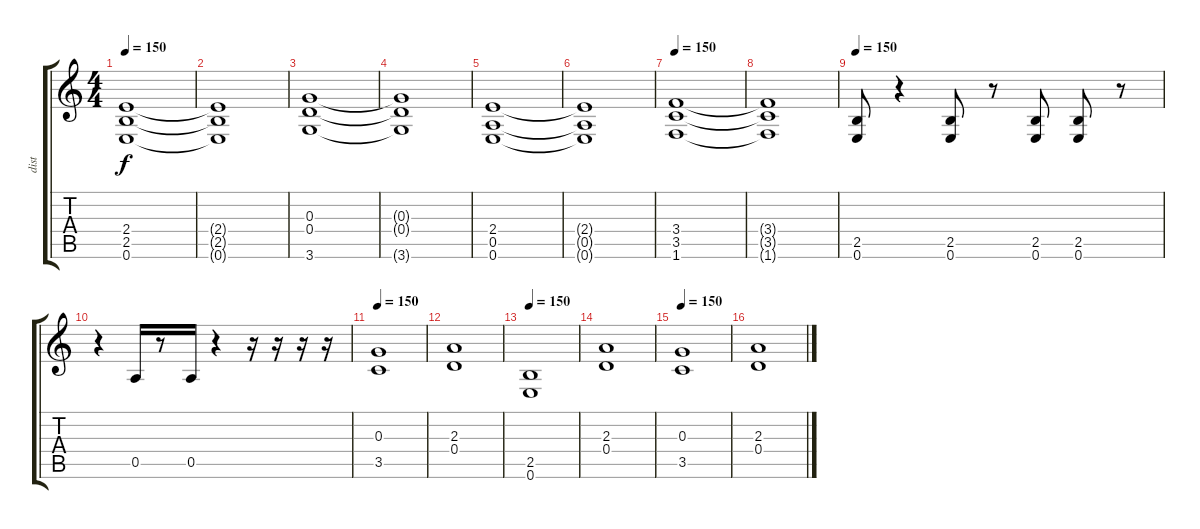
\track ("dist" "dist") {instrument distortionguitar}
\staff {score tabs}
\tuning (E4 B3 G3 D3 A2 E2) {hide}
\ts (4 4)
\tempo 150
\clef g2
\ks c
(2.4 2.5 0.6).1{dy f} |
(2.4{t} 2.5{t} 0.6{t}).1 |
(0.3 0.4 3.6).1 |
(0.3{t} 0.4{t} 3.6{t}).1 |
(2.4 0.5 0.6).1 |
(2.4{t} 0.5{t} 0.6{t}).1 |
\tempo 150
(3.4 3.5 1.6).1 |
(3.4{t} 3.5{t} 1.6{t}).1 |
\tempo 150
(2.5 0.6).8 r.4 (2.5 0.6).8 r.8 (2.5 0.6).8 (2.5 0.6).8 r.8 |
r.4 0.5.16 r.8 0.5.16 r.4 r.16 r.16 r.16 r.16 |
\tempo 150
(0.3 3.5).1 |
(2.3 0.4).1 |
\tempo 150
(2.5 0.6).1 |
(2.3 0.4).1 |
\tempo 150
(0.3 3.5).1 |
(2.3 0.4).1
